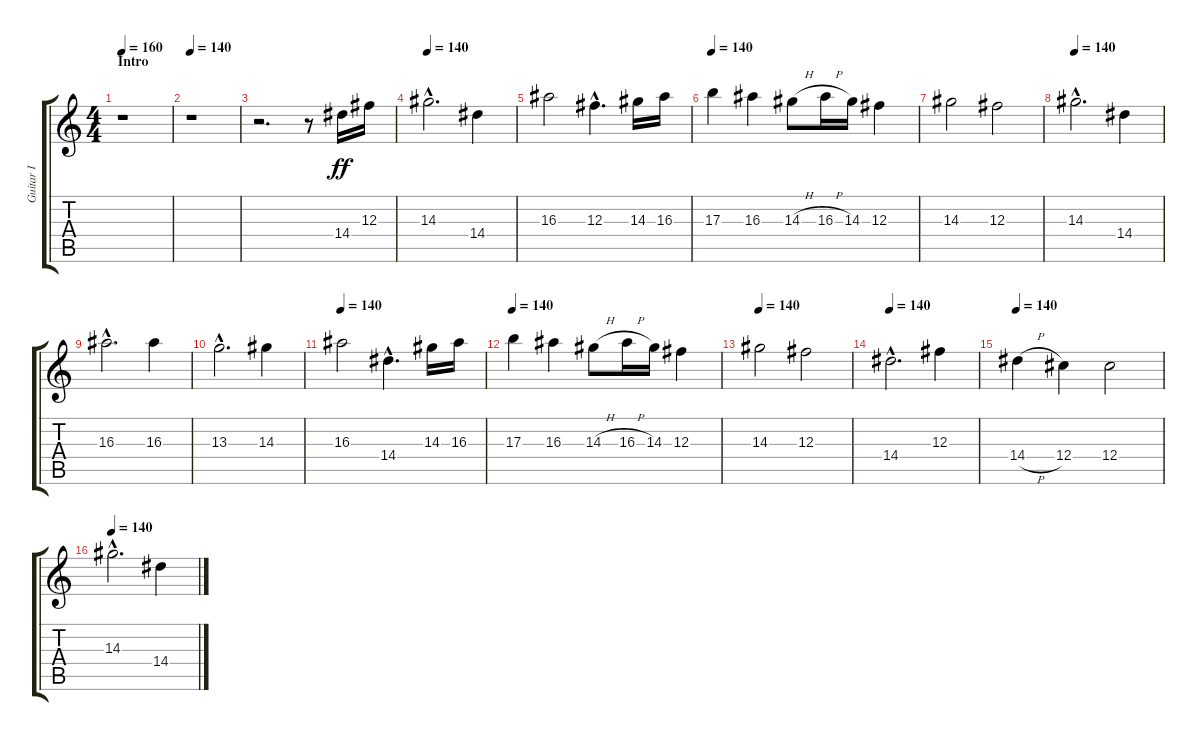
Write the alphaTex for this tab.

\track ("Guitar I" "Guitar I") {instrument distortionguitar}
\staff {score tabs}
\tuning (Eb4 Bb3 Gb3 Db3 Ab2 Db2) {hide}
\ts (4 4)
\section ("" "Intro")
\tempo 160
\tempo 140
\tempo 160
\clef g2
\ks c
r.1{dy ff instrument distortionguitar} |
\tempo 140
r.1 |
r.2{d} r.8 14.4.16{balance 2} 12.3.16 |
\tempo 140
14.3{hac}.2{d} 14.4.4 |
16.3.2 12.3{hac}.4{d} 14.3.16 16.3.16 |
\tempo 140
17.3.4 16.3.4 14.3{h}.8 16.3{h}.16 14.3.16 12.3.4 |
14.3.2 12.3.2 |
\tempo 140
14.3{hac}.2{d} 14.4.4 |
16.3{hac}.2{d} 16.3.4 |
13.3{hac}.2{d} 14.3.4 |
\tempo 140
16.3.2 14.4{hac}.4{d} 14.3.16 16.3.16 |
\tempo 140
17.3.4 16.3.4 14.3{h}.8 16.3{h}.16 14.3.16 12.3.4 |
\tempo 140
14.3.2 12.3.2 |
\tempo 140
14.4{hac}.2{d} 12.3.4 |
\tempo 140
14.4{h}.4 12.4.4 12.4.2 |
\tempo 140
14.3{hac}.2{d} 14.4.4
